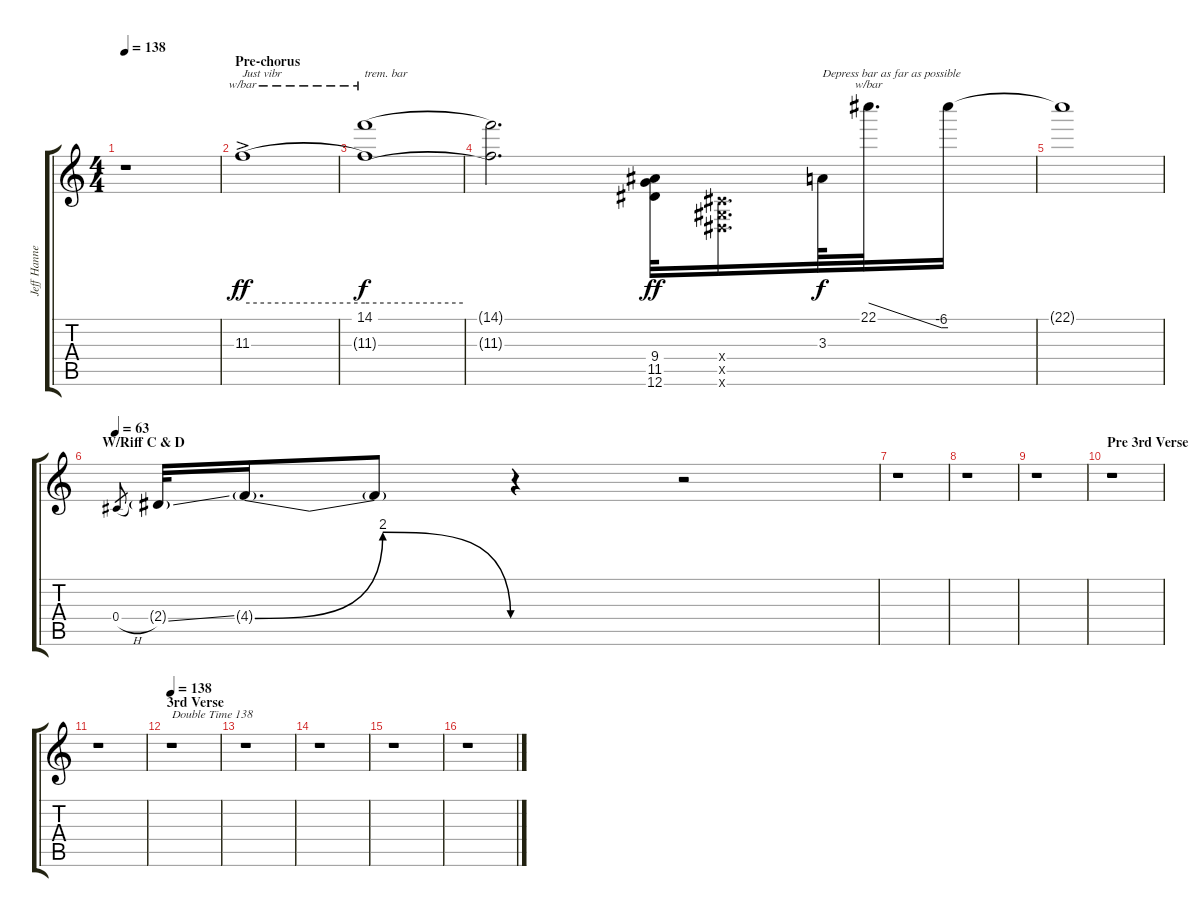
\track ("Jeff Hanneman Harmonics" "Jeff Hanne") {instrument distortionguitar}
\staff {score tabs}
\tuning (Eb4 Bb3 Gb3 Db3 Ab2 Eb2) {hide}
\ts (4 4)
\tempo 138
\clef g2
\ks c
r.1{dy f} |
\section ("" "Pre-chorus")
11.3{ac}.1{tbe (hold default 0 0 60 0) txt "Just vibr" dy ff} |
(14.1 11.3{t}).1{tbe (hold default 0 0 60 0) txt "trem. bar" dy f} |
(14.1{t} 11.3{t}).2{d} (9.4 11.5 12.6).32{dy ff} (0.4{x} 0.5{x} 0.6{x}).16{d} 3.3.64{txt "Depress bar as far as possible" dy f} 22.1.32{d tbe (custom default 0 0 0 0 55 -24 60 -24)} 22.1{t}.16 |
22.1{t}.1 |
\section ("" "W/Riff C & D")
\tempo 63
0.4{h}.8{gr} 2.4{ss g}.32 4.4{be (bendrelease 0 0 20 8 40 8 60 0) g}.16{d} 4.4{t}.8 r.4 r.2 |
r.1 |
r.1 |
r.1 |
\section ("" "Pre 3rd Verse")
r.1 |
r.1 |
\section ("" "3rd Verse")
\tempo 138
r.1{txt "Double Time 138"} |
r.1 |
r.1 |
r.1 |
r.1
